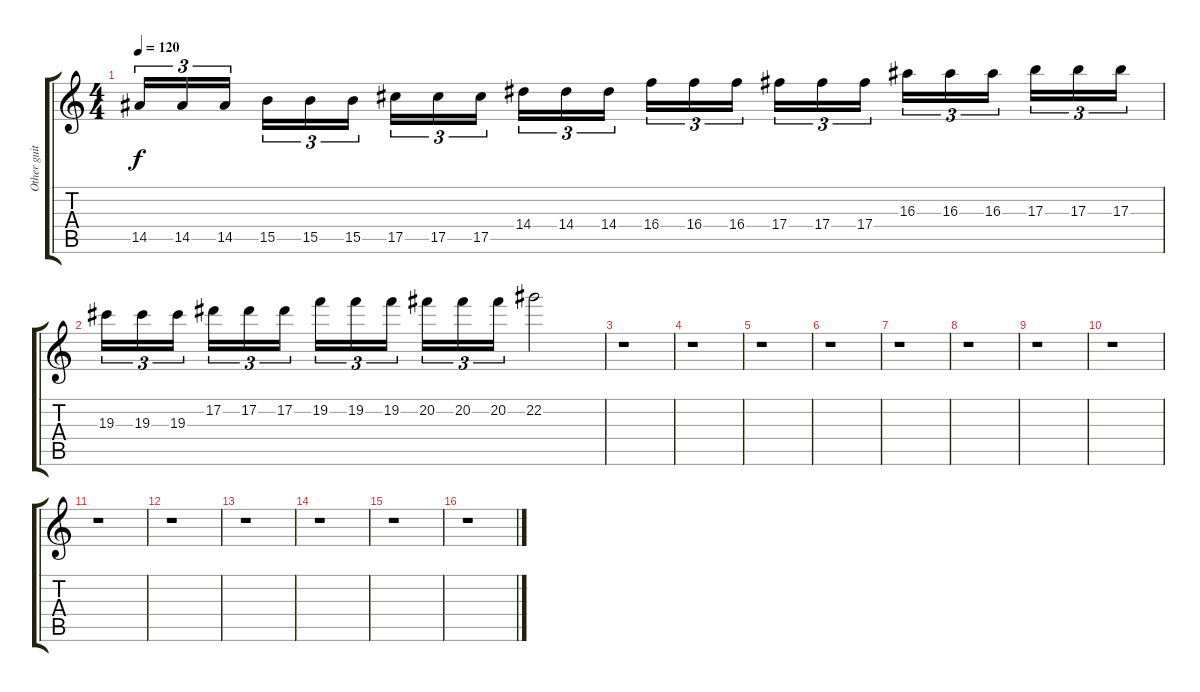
\track ("Other guitar" "Other guit") {instrument overdrivenguitar}
\staff {score tabs}
\tuning (Eb4 Bb3 Gb3 Db3 Ab2 Eb2) {hide}
\ts (4 4)
\tempo 120
\clef g2
\ks c
14.5.16{tu (3 2) dy f} 14.5.16{tu (3 2)} 14.5.16{tu (3 2) beam splitsecondary} 15.5.16{tu (3 2)} 15.5.16{tu (3 2)} 15.5.16{tu (3 2)} 17.5.16{tu (3 2)} 17.5.16{tu (3 2)} 17.5.16{tu (3 2) beam splitsecondary} 14.4.16{tu (3 2)} 14.4.16{tu (3 2)} 14.4.16{tu (3 2)} 16.4.16{tu (3 2)} 16.4.16{tu (3 2)} 16.4.16{tu (3 2) beam splitsecondary} 17.4.16{tu (3 2)} 17.4.16{tu (3 2)} 17.4.16{tu (3 2)} 16.3.16{tu (3 2)} 16.3.16{tu (3 2)} 16.3.16{tu (3 2) beam splitsecondary} 17.3.16{tu (3 2)} 17.3.16{tu (3 2)} 17.3.16{tu (3 2)} |
19.3.16{tu (3 2)} 19.3.16{tu (3 2)} 19.3.16{tu (3 2) beam splitsecondary} 17.2.16{tu (3 2)} 17.2.16{tu (3 2)} 17.2.16{tu (3 2)} 19.2.16{tu (3 2)} 19.2.16{tu (3 2)} 19.2.16{tu (3 2) beam splitsecondary} 20.2.16{tu (3 2)} 20.2.16{tu (3 2)} 20.2.16{tu (3 2)} 22.2.2 |
r.1 |
r.1 |
r.1 |
r.1 |
r.1 |
r.1 |
r.1 |
r.1 |
r.1 |
r.1 |
r.1 |
r.1 |
r.1 |
r.1
